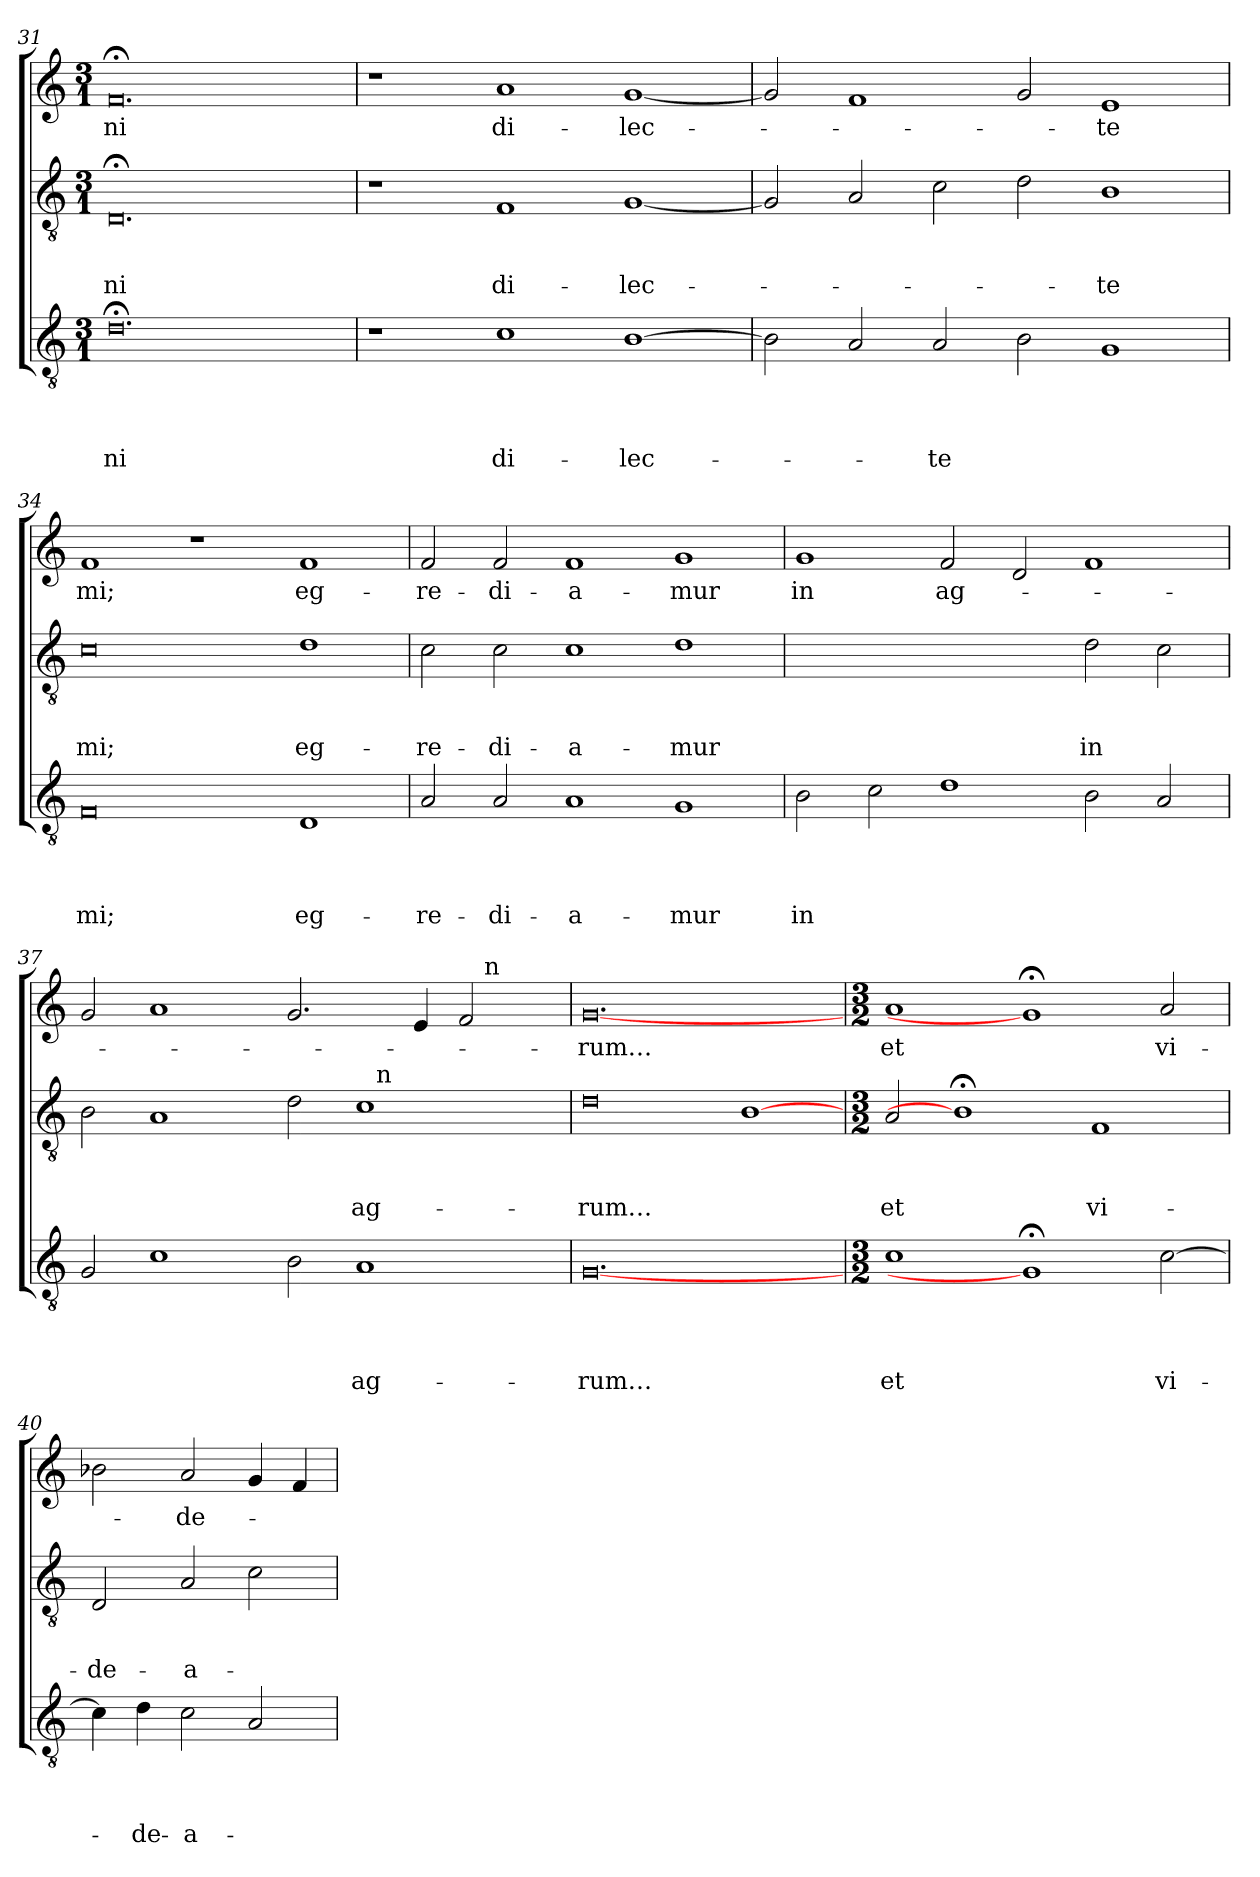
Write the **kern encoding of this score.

**kern	**text	**text	**text	**text	**kern	**text	**text	**text	**kern	**text
*part3	*part3	*part3	*part3	*part3	*part2	*part2	*part2	*part2	*part1	*part1
*staff3	*staff3	*staff3	*staff3	*staff3	*staff2	*staff2	*staff2	*staff2	*staff1	*staff1
*clefGv2	*	*	*	*	*clefGv2	*	*	*	*clefG2	*
*k[]	*	*	*	*	*k[]	*	*	*	*k[]	*
*C:	*	*	*	*	*C:	*	*	*	*C:	*
*M3/1	*	*	*	*	*M3/1	*	*	*	*M3/1	*
=31	=31	=31	=31	=31	=31	=31	=31	=31	=31	=31
!	!	!	!	!LO:LY:b:rj	!	!	!	!LO:LY:b:rj	!	!LO:LY:b:rj
0.d;<	.	.	.	-ni	0.D;	.	.	-ni	0.f;	-ni
=32	=32	=32	=32	=32	=32	=32	=32	=32	=32	=32
1r	.	.	.	.	1r	.	.	.	1r	.
!	!	!	!	!LO:LY:b	!	!	!	!LO:LY:b	!	!LO:LY:b
1c	.	.	.	di-	1F	.	.	di-	1a	di-
!	!	!	!	!LO:LY:b	!	!	!	!LO:LY:b	!	!LO:LY:b
[>1B	.	.	.	-lec-	[<1G	.	.	-lec-	[<1g	-lec-
=33	=33	=33	=33	=33	=33	=33	=33	=33	=33	=33
2B\]	.	.	.	.	2G/]	.	.	.	2g/]	.
2A/	.	.	.	.	2A/	.	.	.	1f	.
!	!	!	!	!LO:LY:b	!	!	!	!	!	!
2A/	.	.	.	-te	2c\	.	.	.	.	.
2B\	.	.	.	.	2d\	.	.	.	2g/	.
!	!	!	!	!	!	!	!	!LO:LY:b	!	!LO:LY:b
1G	.	.	.	.	1B	.	.	-te	1e	-te
=34	=34	=34	=34	=34	=34	=34	=34	=34	=34	=34
!	!	!	!	!LO:LY:b	!	!	!	!LO:LY:b	!	!LO:LY:b
0F	.	.	.	mi;	0c	.	.	mi;	1f	mi;
.	.	.	.	.	.	.	.	.	1r	.
!	!	!	!	!LO:LY:b	!	!	!	!LO:LY:b	!	!LO:LY:b
1D	.	.	.	eg-	1d	.	.	eg-	1f	eg-
!!LO:LB:g=z
=35	=35	=35	=35	=35	=35	=35	=35	=35	=35	=35
!	!	!	!	!LO:LY:b	!	!	!	!LO:LY:b	!	!LO:LY:b
2A/	.	.	.	-re-	2c\	.	.	-re-	2f/	-re-
!	!	!	!	!LO:LY:b	!	!	!	!LO:LY:b	!	!LO:LY:b
2A/	.	.	.	-di-	2c\	.	.	-di-	2f/	-di-
!	!	!	!	!LO:LY:b:rj	!	!	!	!LO:LY:b:rj	!	!LO:LY:b:rj
1A	.	.	.	-a-	1c	.	.	-a-	1f	-a-
!	!	!	!	!LO:LY:b	!	!	!	!LO:LY:b	!	!LO:LY:b
1G	.	.	.	-mur	1d	.	.	-mur	1g	-mur
=36	=36	=36	=36	=36	=36	=36	=36	=36	=36	=36
!	!	!	!	!LO:LY:b	!	!	!	!	!	!LO:LY:b
2B\	.	.	.	in	0ryy	.	.	.	1g	in
2c\	.	.	.	.	.	.	.	.	.	.
!	!	!	!	!	!	!	!	!	!	!LO:LY:b
1d	.	.	.	.	.	.	.	.	2f/	ag-
.	.	.	.	.	.	.	.	.	2d/	.
!	!	!	!	!	!	!	!	!LO:LY:b	!	!
2B\	.	.	.	.	2d\	.	.	in	1f	.
2A/	.	.	.	.	2c\	.	.	.	.	.
=37	=37	=37	=37	=37	=37	=37	=37	=37	=37	=37
*	*	*	*	*	*^	*	*	*	*^	*
2G/	.	.	.	.	2B\	1ryy	.	.	.	2g/	1ryy	.
1c	.	.	.	.	1A	.	.	.	.	1a	.	.
.	.	.	.	.	.	1ryy	.	.	.	.	1ryy	.
2B\	.	.	.	.	2d\	.	.	.	.	2.g/	.	.
!	!	!	!	!LO:LY:b	!	!	!	!	!LO:LY:b	!	!	!
1A	.	.	.	ag-	1c	16ryy	.	.	ag-	.	2ryy	.
!	!	!	!	!	!	!LO:TX:a:t=n	!	!	!	!	!	!
.	.	.	.	.	.	2...ryy	.	.	.	.	.	.
.	.	.	.	.	.	.	.	.	.	4e/	.	.
.	.	.	.	.	.	.	.	.	.	2f/	16.ryy	.
!	!	!	!	!	!	!	!	!	!	!	!LO:TX:a:t=n	!
.	.	.	.	.	.	.	.	.	.	.	4ryy	.
.	.	.	.	.	.	.	.	.	.	.	8ryy	.
.	.	.	.	.	.	.	.	.	.	.	32ryy	.
=38	=38	=38	=38	=38	=38	=38	=38	=38	=38	=38	=38	=38
!	!	!	!	!LO:LY:b	!	!	!	!	!LO:LY:b	!	!	!LO:LY:b
*	*	*	*	*	*v	*v	*	*	*	*	*	*
*	*	*	*	*	*	*	*	*	*v	*v	*
[0.G	.	.	.	-rum…	0d	.	.	-rum…	[0.g	-rum…
.	.	.	.	.	[1B	.	.	.	.	.
!!LO:LB:g=z
=39	=39	=39	=39	=39	=39	=39	=39	=39	=39	=39
*M3/2	*	*	*	*	*M3/2	*	*	*	*M3/2	*
!	!	!	!	!LO:LY:b	!	!	!	!LO:LY:b	!	!LO:LY:b
1c	.	.	.	et	2A/	.	.	et	1a	et
.	.	.	.	.	1B;<]	.	.	.	.	.
1G;]	.	.	.	.	.	.	.	.	1g;]	.
!	!	!	!	!	!	!	!	!LO:LY:b	!	!
.	.	.	.	.	1F	.	.	vi-	.	.
!	!	!	!	!LO:LY:b	!	!	!	!	!	!LO:LY:b
[>2c\	.	.	.	vi-	.	.	.	.	2a/	vi-
=40	=40	=40	=40	=40	=40	=40	=40	=40	=40	=40
!	!	!	!	!	!	!	!	!LO:LY:b	!	!
4c\]	.	.	.	.	2D/	.	.	-de-	2b-X\	.
!	!	!	!	!LO:LY:b	!	!	!	!	!	!
4d\	.	.	.	-de-	.	.	.	.	.	.
!	!	!	!	!LO:LY:b	!	!	!	!LO:LY:b	!	!LO:LY:b
2c\	.	.	.	-a-	2A/	.	.	-a-	2a/	-de-
2A/	.	.	.	.	2c\	.	.	.	4g/	.
.	.	.	.	.	.	.	.	.	4f/	.
=	=	=	=	=	=	=	=	=	=	=
*-	*-	*-	*-	*-	*-	*-	*-	*-	*-	*-
